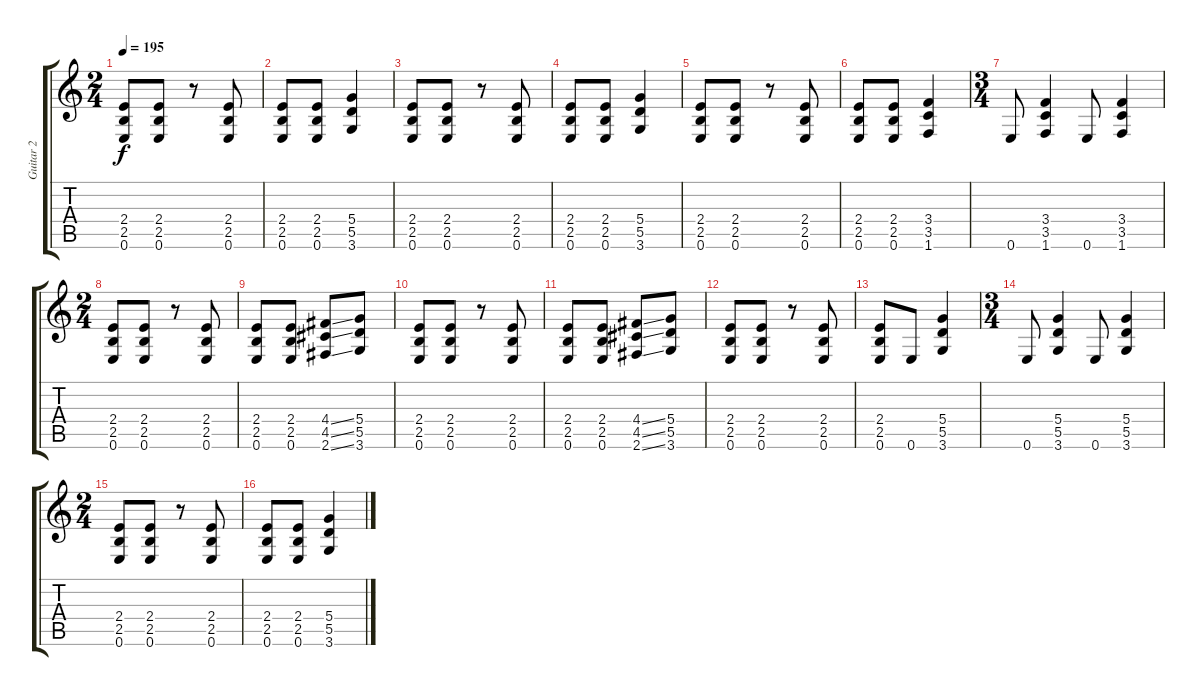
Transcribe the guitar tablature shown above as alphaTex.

\track ("Guitar 2" "Guitar 2") {instrument distortionguitar}
\staff {score tabs}
\tuning (E4 B3 G3 D3 A2 E2) {hide}
\ts (2 4)
\tempo 195
\clef g2
\ks c
(2.4 2.5 0.6).8{dy f} (2.4 2.5 0.6).8 r.8 (2.4 2.5 0.6).8 |
(2.4 2.5 0.6).8 (2.4 2.5 0.6).8 (5.4 5.5 3.6).4 |
(2.4 2.5 0.6).8 (2.4 2.5 0.6).8 r.8 (2.4 2.5 0.6).8 |
(2.4 2.5 0.6).8 (2.4 2.5 0.6).8 (5.4 5.5 3.6).4 |
(2.4 2.5 0.6).8 (2.4 2.5 0.6).8 r.8 (2.4 2.5 0.6).8 |
(2.4 2.5 0.6).8 (2.4 2.5 0.6).8 (3.4 3.5 1.6).4 |
\ts (3 4)
0.6.8 (3.4 3.5 1.6).4 0.6.8 (3.4 3.5 1.6).4 |
\ts (2 4)
(2.4 2.5 0.6).8 (2.4 2.5 0.6).8 r.8 (2.4 2.5 0.6).8 |
(2.4 2.5 0.6).8 (2.4 2.5 0.6).8 (4.4{ss} 4.5{ss} 2.6{ss}).8 (5.4 5.5 3.6).8 |
(2.4 2.5 0.6).8 (2.4 2.5 0.6).8 r.8 (2.4 2.5 0.6).8 |
(2.4 2.5 0.6).8 (2.4 2.5 0.6).8 (4.4{ss} 4.5{ss} 2.6{ss}).8 (5.4 5.5 3.6).8 |
(2.4 2.5 0.6).8 (2.4 2.5 0.6).8 r.8 (2.4 2.5 0.6).8 |
(2.4 2.5 0.6).8 0.6.8 (5.4 5.5 3.6).4 |
\ts (3 4)
0.6.8 (5.4 5.5 3.6).4 0.6.8 (5.4 5.5 3.6).4 |
\ts (2 4)
(2.4 2.5 0.6).8 (2.4 2.5 0.6).8 r.8 (2.4 2.5 0.6).8 |
(2.4 2.5 0.6).8 (2.4 2.5 0.6).8 (5.4 5.5 3.6).4
